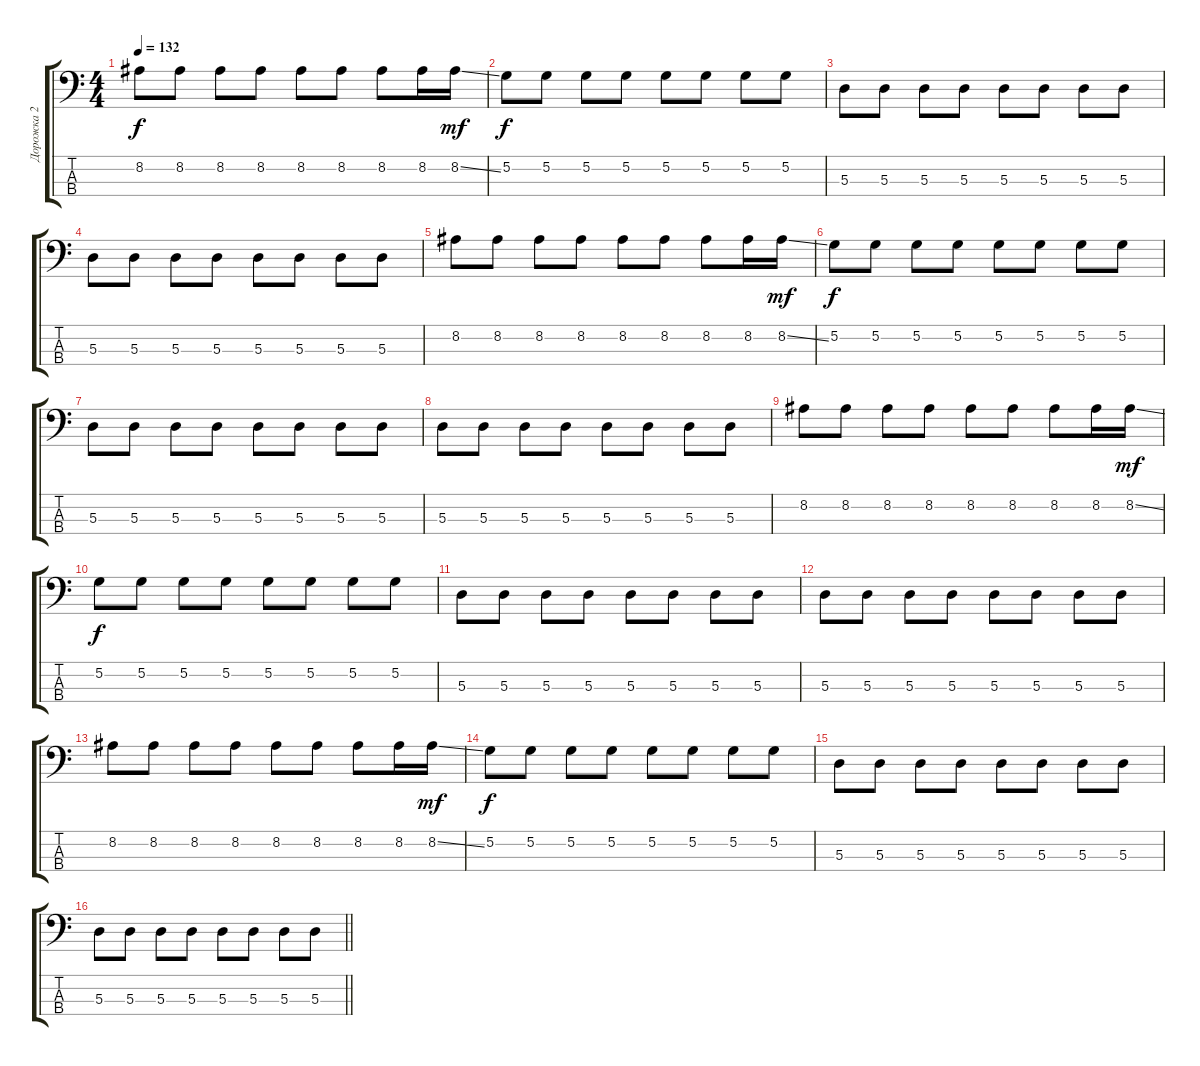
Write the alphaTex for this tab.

\track ("Дорожка 2" "Дорожка 2") {instrument electricbasspick}
\staff {score tabs}
\tuning (G2 D2 A1 E1) {hide}
\ts (4 4)
\tempo 132
\clef f4
\ks c
8.2.8{dy f} 8.2.8 8.2.8 8.2.8 8.2.8 8.2.8 8.2.8 8.2.16 8.2{ss}.16{dy mf} |
5.2.8{dy f} 5.2.8 5.2.8 5.2.8 5.2.8 5.2.8 5.2.8 5.2.8 |
5.3.8 5.3.8 5.3.8 5.3.8 5.3.8 5.3.8 5.3.8 5.3.8 |
5.3.8 5.3.8 5.3.8 5.3.8 5.3.8 5.3.8 5.3.8 5.3.8 |
8.2.8 8.2.8 8.2.8 8.2.8 8.2.8 8.2.8 8.2.8 8.2.16 8.2{ss}.16{dy mf} |
5.2.8{dy f} 5.2.8 5.2.8 5.2.8 5.2.8 5.2.8 5.2.8 5.2.8 |
5.3.8 5.3.8 5.3.8 5.3.8 5.3.8 5.3.8 5.3.8 5.3.8 |
5.3.8 5.3.8 5.3.8 5.3.8 5.3.8 5.3.8 5.3.8 5.3.8 |
8.2.8 8.2.8 8.2.8 8.2.8 8.2.8 8.2.8 8.2.8 8.2.16 8.2{ss}.16{dy mf} |
5.2.8{dy f} 5.2.8 5.2.8 5.2.8 5.2.8 5.2.8 5.2.8 5.2.8 |
5.3.8 5.3.8 5.3.8 5.3.8 5.3.8 5.3.8 5.3.8 5.3.8 |
5.3.8 5.3.8 5.3.8 5.3.8 5.3.8 5.3.8 5.3.8 5.3.8 |
8.2.8 8.2.8 8.2.8 8.2.8 8.2.8 8.2.8 8.2.8 8.2.16 8.2{ss}.16{dy mf} |
5.2.8{dy f} 5.2.8 5.2.8 5.2.8 5.2.8 5.2.8 5.2.8 5.2.8 |
5.3.8 5.3.8 5.3.8 5.3.8 5.3.8 5.3.8 5.3.8 5.3.8 |
\barLineRight lightlight
5.3.8 5.3.8 5.3.8 5.3.8 5.3.8 5.3.8 5.3.8 5.3.8
